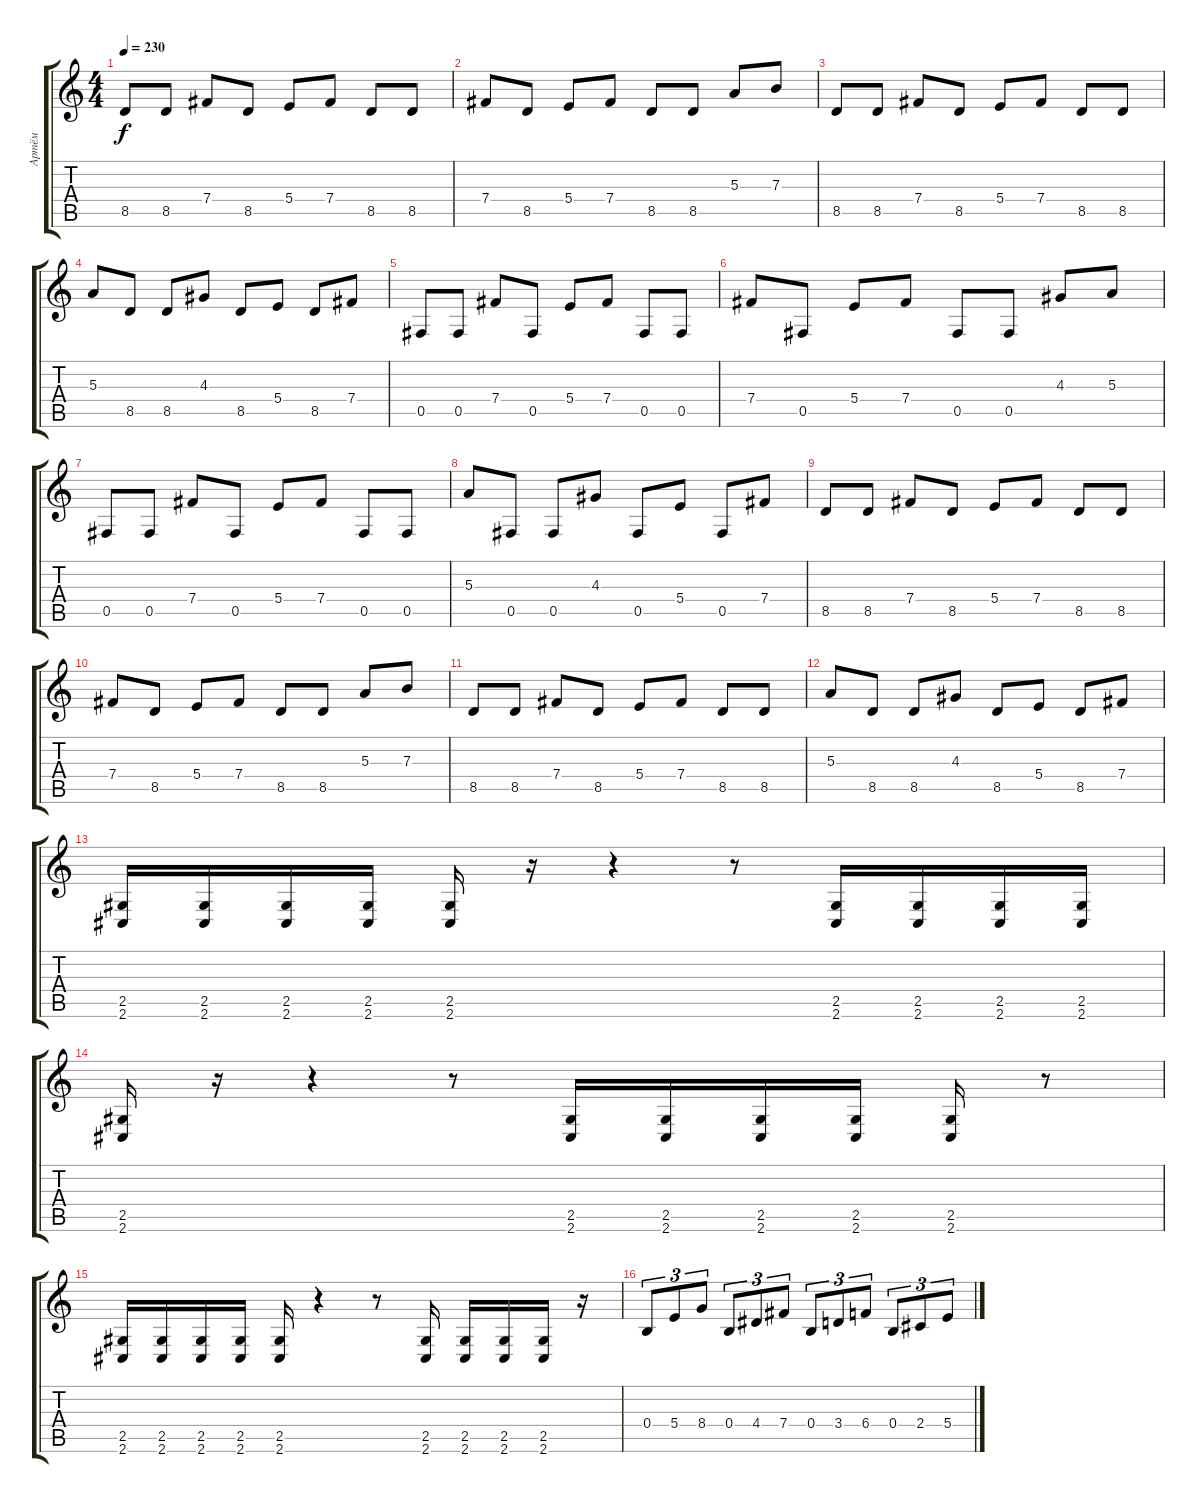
\track ("Артём" "Артём") {instrument distortionguitar}
\staff {score tabs}
\tuning (Db4 Ab3 E3 B2 Gb2 B1) {hide}
\ts (4 4)
\tempo 230
\clef g2
\ks c
8.5.8{dy f} 8.5.8 7.4.8 8.5.8 5.4.8 7.4.8 8.5.8 8.5.8 |
7.4.8 8.5.8 5.4.8 7.4.8 8.5.8 8.5.8 5.3.8 7.3.8 |
8.5.8 8.5.8 7.4.8 8.5.8 5.4.8 7.4.8 8.5.8 8.5.8 |
5.3.8 8.5.8 8.5.8 4.3.8 8.5.8 5.4.8 8.5.8 7.4.8 |
0.5.8 0.5.8 7.4.8 0.5.8 5.4.8 7.4.8 0.5.8 0.5.8 |
7.4.8 0.5.8 5.4.8 7.4.8 0.5.8 0.5.8 4.3.8 5.3.8 |
0.5.8 0.5.8 7.4.8 0.5.8 5.4.8 7.4.8 0.5.8 0.5.8 |
5.3.8 0.5.8 0.5.8 4.3.8 0.5.8 5.4.8 0.5.8 7.4.8 |
8.5.8 8.5.8 7.4.8 8.5.8 5.4.8 7.4.8 8.5.8 8.5.8 |
7.4.8 8.5.8 5.4.8 7.4.8 8.5.8 8.5.8 5.3.8 7.3.8 |
8.5.8 8.5.8 7.4.8 8.5.8 5.4.8 7.4.8 8.5.8 8.5.8 |
5.3.8 8.5.8 8.5.8 4.3.8 8.5.8 5.4.8 8.5.8 7.4.8 |
(2.5 2.6).16 (2.5 2.6).16 (2.5 2.6).16 (2.5 2.6).16 (2.5 2.6).16 r.16 r.4 r.8 (2.5 2.6).16 (2.5 2.6).16 (2.5 2.6).16 (2.5 2.6).16 |
(2.5 2.6).16 r.16 r.4 r.8 (2.5 2.6).16 (2.5 2.6).16 (2.5 2.6).16 (2.5 2.6).16 (2.5 2.6).16 r.8 |
(2.5 2.6).16 (2.5 2.6).16 (2.5 2.6).16 (2.5 2.6).16 (2.5 2.6).16 r.4 r.8 (2.5 2.6).16 (2.5 2.6).16 (2.5 2.6).16 (2.5 2.6).16 r.16 |
0.4.8{tu (3 2)} 5.4.8{tu (3 2)} 8.4.8{tu (3 2)} 0.4.8{tu (3 2)} 4.4.8{tu (3 2)} 7.4.8{tu (3 2)} 0.4.8{tu (3 2)} 3.4.8{tu (3 2)} 6.4.8{tu (3 2)} 0.4.8{tu (3 2)} 2.4.8{tu (3 2)} 5.4.8{tu (3 2)}
